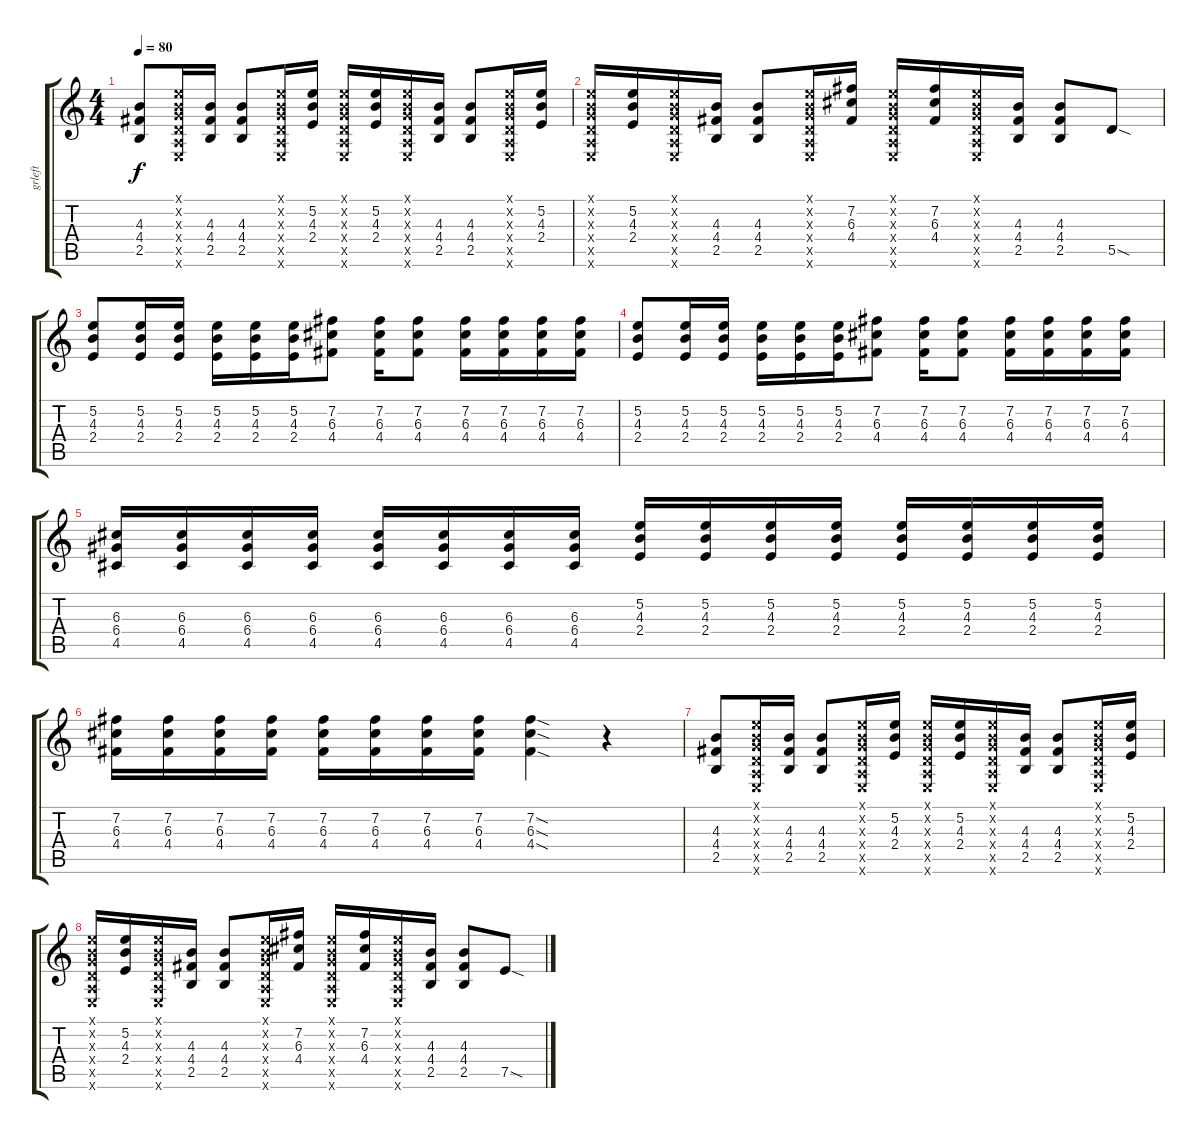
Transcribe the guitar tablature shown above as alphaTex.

\track ("grleft" "grleft") {instrument overdrivenguitar}
\staff {score tabs}
\tuning (E4 B3 G3 D3 A2 E2) {hide}
\ts (4 4)
\tempo 80
\clef g2
\ks c
(4.3 4.4 2.5).8{dy f} (0.1{x} 0.2{x} 0.3{x} 0.4{x} 0.5{x} 0.6{x}).16 (4.3 4.4 2.5).16 (4.3 4.4 2.5).8 (0.1{x} 0.2{x} 0.3{x} 0.4{x} 0.5{x} 0.6{x}).16 (5.2 4.3 2.4).16 (0.1{x} 0.2{x} 0.3{x} 0.4{x} 0.5{x} 0.6{x}).16 (5.2 4.3 2.4).16 (0.1{x} 0.2{x} 0.3{x} 0.4{x} 0.5{x} 0.6{x}).16 (4.3 4.4 2.5).16 (4.3 4.4 2.5).8 (0.1{x} 0.2{x} 0.3{x} 0.4{x} 0.5{x} 0.6{x}).16 (5.2 4.3 2.4).16 |
(0.1{x} 0.2{x} 0.3{x} 0.4{x} 0.5{x} 0.6{x}).16 (5.2 4.3 2.4).16 (0.1{x} 0.2{x} 0.3{x} 0.4{x} 0.5{x} 0.6{x}).16 (4.3 4.4 2.5).16 (4.3 4.4 2.5).8 (0.1{x} 0.2{x} 0.3{x} 0.4{x} 0.5{x} 0.6{x}).16 (7.2 6.3 4.4).16 (0.1{x} 0.2{x} 0.3{x} 0.4{x} 0.5{x} 0.6{x}).16 (7.2 6.3 4.4).16 (0.1{x} 0.2{x} 0.3{x} 0.4{x} 0.5{x} 0.6{x}).16 (4.3 4.4 2.5).16 (4.3 4.4 2.5).8 5.5{sod}.8 |
(5.2 4.3 2.4).8 (5.2 4.3 2.4).16 (5.2 4.3 2.4).16 (5.2 4.3 2.4).16 (5.2 4.3 2.4).16 (5.2 4.3 2.4).16 (7.2 6.3 4.4).8 (7.2 6.3 4.4).16 (7.2 6.3 4.4).8 (7.2 6.3 4.4).16 (7.2 6.3 4.4).16 (7.2 6.3 4.4).16 (7.2 6.3 4.4).16 |
(5.2 4.3 2.4).8 (5.2 4.3 2.4).16 (5.2 4.3 2.4).16 (5.2 4.3 2.4).16 (5.2 4.3 2.4).16 (5.2 4.3 2.4).16 (7.2 6.3 4.4).8 (7.2 6.3 4.4).16 (7.2 6.3 4.4).8 (7.2 6.3 4.4).16 (7.2 6.3 4.4).16 (7.2 6.3 4.4).16 (7.2 6.3 4.4).16 |
(6.3 6.4 4.5).16 (6.3 6.4 4.5).16 (6.3 6.4 4.5).16 (6.3 6.4 4.5).16 (6.3 6.4 4.5).16 (6.3 6.4 4.5).16 (6.3 6.4 4.5).16 (6.3 6.4 4.5).16 (5.2 4.3 2.4).16 (5.2 4.3 2.4).16 (5.2 4.3 2.4).16 (5.2 4.3 2.4).16 (5.2 4.3 2.4).16 (5.2 4.3 2.4).16 (5.2 4.3 2.4).16 (5.2 4.3 2.4).16 |
(7.2 6.3 4.4).16 (7.2 6.3 4.4).16 (7.2 6.3 4.4).16 (7.2 6.3 4.4).16 (7.2 6.3 4.4).16 (7.2 6.3 4.4).16 (7.2 6.3 4.4).16 (7.2 6.3 4.4).16 (7.2{sod} 6.3{sod} 4.4{sod}).4 r.4 |
(4.3 4.4 2.5).8 (0.1{x} 0.2{x} 0.3{x} 0.4{x} 0.5{x} 0.6{x}).16 (4.3 4.4 2.5).16 (4.3 4.4 2.5).8 (0.1{x} 0.2{x} 0.3{x} 0.4{x} 0.5{x} 0.6{x}).16 (5.2 4.3 2.4).16 (0.1{x} 0.2{x} 0.3{x} 0.4{x} 0.5{x} 0.6{x}).16 (5.2 4.3 2.4).16 (0.1{x} 0.2{x} 0.3{x} 0.4{x} 0.5{x} 0.6{x}).16 (4.3 4.4 2.5).16 (4.3 4.4 2.5).8 (0.1{x} 0.2{x} 0.3{x} 0.4{x} 0.5{x} 0.6{x}).16 (5.2 4.3 2.4).16 |
(0.1{x} 0.2{x} 0.3{x} 0.4{x} 0.5{x} 0.6{x}).16 (5.2 4.3 2.4).16 (0.1{x} 0.2{x} 0.3{x} 0.4{x} 0.5{x} 0.6{x}).16 (4.3 4.4 2.5).16 (4.3 4.4 2.5).8 (0.1{x} 0.2{x} 0.3{x} 0.4{x} 0.5{x} 0.6{x}).16 (7.2 6.3 4.4).16 (0.1{x} 0.2{x} 0.3{x} 0.4{x} 0.5{x} 0.6{x}).16 (7.2 6.3 4.4).16 (0.1{x} 0.2{x} 0.3{x} 0.4{x} 0.5{x} 0.6{x}).16 (4.3 4.4 2.5).16 (4.3 4.4 2.5).8 7.5{sod}.8
